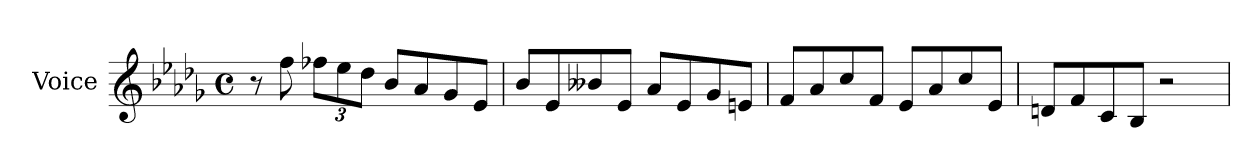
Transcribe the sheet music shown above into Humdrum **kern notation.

**kern
*part1
*staff1
*I"Voice
*I'Voice
*clefG2
*k[b-e-a-d-g-]
*M4/4
*met(c)
=1
8r
8ff\
12ff-X\L
12ee-\
12dd-\J
8b-/L
8a-/
8g-/
8e-/J
=2
8b-/L
8e-/
8b--X/
8e-/J
8a-/L
8e-/
8g-/
8en/J
=3
8f/L
8a-/
8cc/
8f/J
8e-/L
8a-/
8cc/
8e-/J
=4
8dn/L
8f/
8c/
8B-/J
2rcc
=
*-
